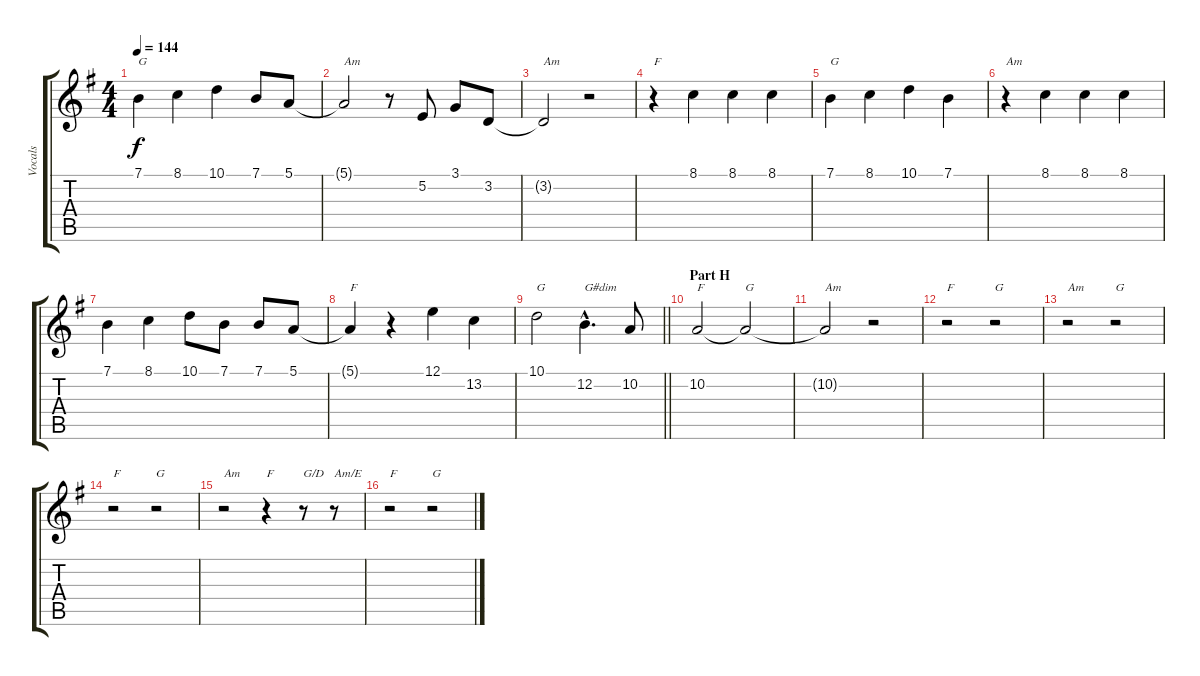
\track ("Vocals" "Vocals") {instrument trumpet}
\staff {score tabs}
\tuning (E4 B3 G3 D3 A2 E2) {hide}
\ts (4 4)
\tempo 144
\clef g2
\ks g
7.1.4{txt "G" dy f} 8.1.4 10.1.4 7.1.8 5.1.8 |
5.1{t}.2{txt "Am"} r.8 5.2.8 3.1.8 3.2.8 |
3.2{t}.2{txt "Am"} r.2 |
r.4{txt "F"} 8.1.4 8.1.4 8.1.4 |
7.1.4{txt "G"} 8.1.4 10.1.4 7.1.4 |
r.4{txt "Am"} 8.1.4 8.1.4 8.1.4 |
7.1.4 8.1.4 10.1.8 7.1.8 7.1.8 5.1.8 |
5.1{t}.4{txt "F"} r.4 12.1.4 13.2.4 |
\barLineRight lightlight
10.1.2{txt "G"} 12.2{hac}.4{d txt "G#dim"} 10.2.8 |
\section ("" "Part H")
10.2.2{txt "F"} 10.2{t}.2{txt "G"} |
10.2{t}.2{txt "Am"} r.2 |
r.2{txt "F"} r.2{txt "G"} |
r.2{txt "Am"} r.2{txt "G"} |
r.2{txt "F"} r.2{txt "G"} |
r.2{txt "Am"} r.4{txt "F"} r.8{txt "G/D"} r.8{txt "Am/E"} |
r.2{txt "F"} r.2{txt "G"}
